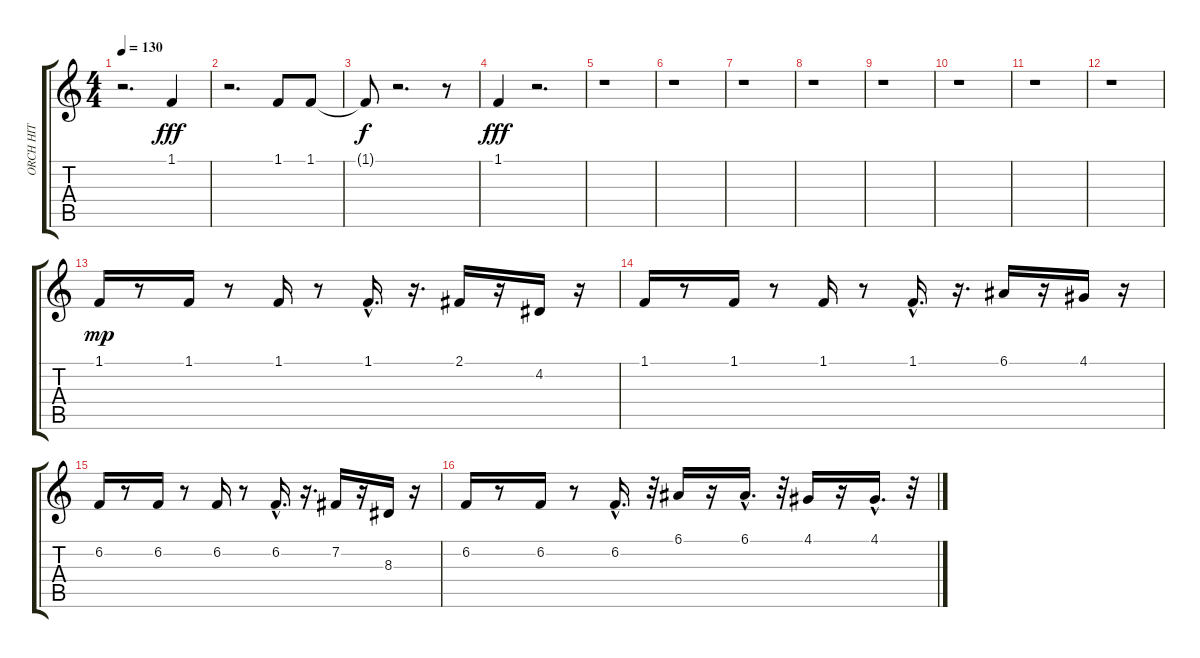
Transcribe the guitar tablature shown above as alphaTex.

\track ("ORCH HIT" "ORCH HIT") {instrument orchestrahit}
\staff {score tabs}
\tuning (E4 B3 G3 D3 A2 E2) {hide}
\ts (4 4)
\tempo 130
\clef g2
\ks c
r.2{d dy mp} 1.1.4{dy fff} |
r.2{d} 1.1.8 1.1.8 |
1.1{t}.8{dy f} r.2{d} r.8 |
1.1.4{dy fff} r.2{d} |
r.1 |
r.1 |
r.1 |
r.1 |
r.1 |
r.1 |
r.1 |
r.1 |
1.1.16{dy mp} r.8 1.1.16 r.8 1.1.16 r.8 1.1{hac}.16{d} r.16{d} 2.1.16 r.16 4.2.16 r.16 |
1.1.16 r.8 1.1.16 r.8 1.1.16 r.8 1.1{hac}.16{d} r.16{d} 6.1.16 r.16 4.1.16 r.16 |
6.2.16 r.8 6.2.16 r.8 6.2.16 r.8 6.2{hac}.16{d} r.16{d} 7.2.16 r.16 8.3.16 r.16 |
6.2.16 r.8 6.2.16 r.8 6.2{hac}.16{d} r.32 6.1.16 r.16 6.1{hac}.16{d} r.32 4.1.16 r.16 4.1{hac}.16{d} r.32
